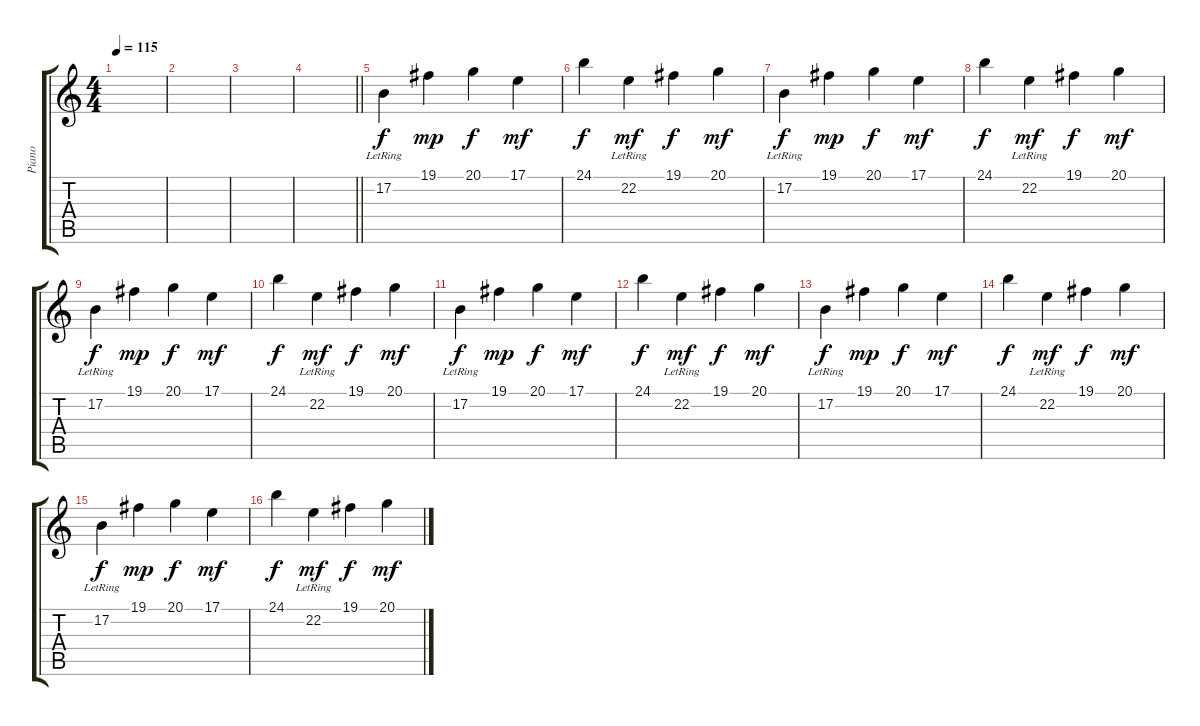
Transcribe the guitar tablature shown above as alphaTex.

\track ("Piano" "Piano") {instrument acousticgrandpiano}
\staff {score tabs}
\tuning (B3 Gb3 D3 A2 E2 B1) {hide}
\ts (4 4)
\tempo 115
\clef g2
\ks c
|
|
|
\barLineRight lightlight
|
17.2{lr}.4{dy f} 19.1.4{dy mp} 20.1.4{dy f} 17.1.4{dy mf} |
24.1.4{dy f} 22.2{lr}.4{dy mf} 19.1.4{dy f} 20.1.4{dy mf} |
17.2{lr}.4{dy f} 19.1.4{dy mp} 20.1.4{dy f} 17.1.4{dy mf} |
24.1.4{dy f} 22.2{lr}.4{dy mf} 19.1.4{dy f} 20.1.4{dy mf} |
17.2{lr}.4{dy f} 19.1.4{dy mp} 20.1.4{dy f} 17.1.4{dy mf} |
24.1.4{dy f} 22.2{lr}.4{dy mf} 19.1.4{dy f} 20.1.4{dy mf} |
17.2{lr}.4{dy f} 19.1.4{dy mp} 20.1.4{dy f} 17.1.4{dy mf} |
24.1.4{dy f} 22.2{lr}.4{dy mf} 19.1.4{dy f} 20.1.4{dy mf} |
17.2{lr}.4{dy f} 19.1.4{dy mp} 20.1.4{dy f} 17.1.4{dy mf} |
24.1.4{dy f} 22.2{lr}.4{dy mf} 19.1.4{dy f} 20.1.4{dy mf} |
17.2{lr}.4{dy f} 19.1.4{dy mp} 20.1.4{dy f} 17.1.4{dy mf} |
24.1.4{dy f} 22.2{lr}.4{dy mf} 19.1.4{dy f} 20.1.4{dy mf}
